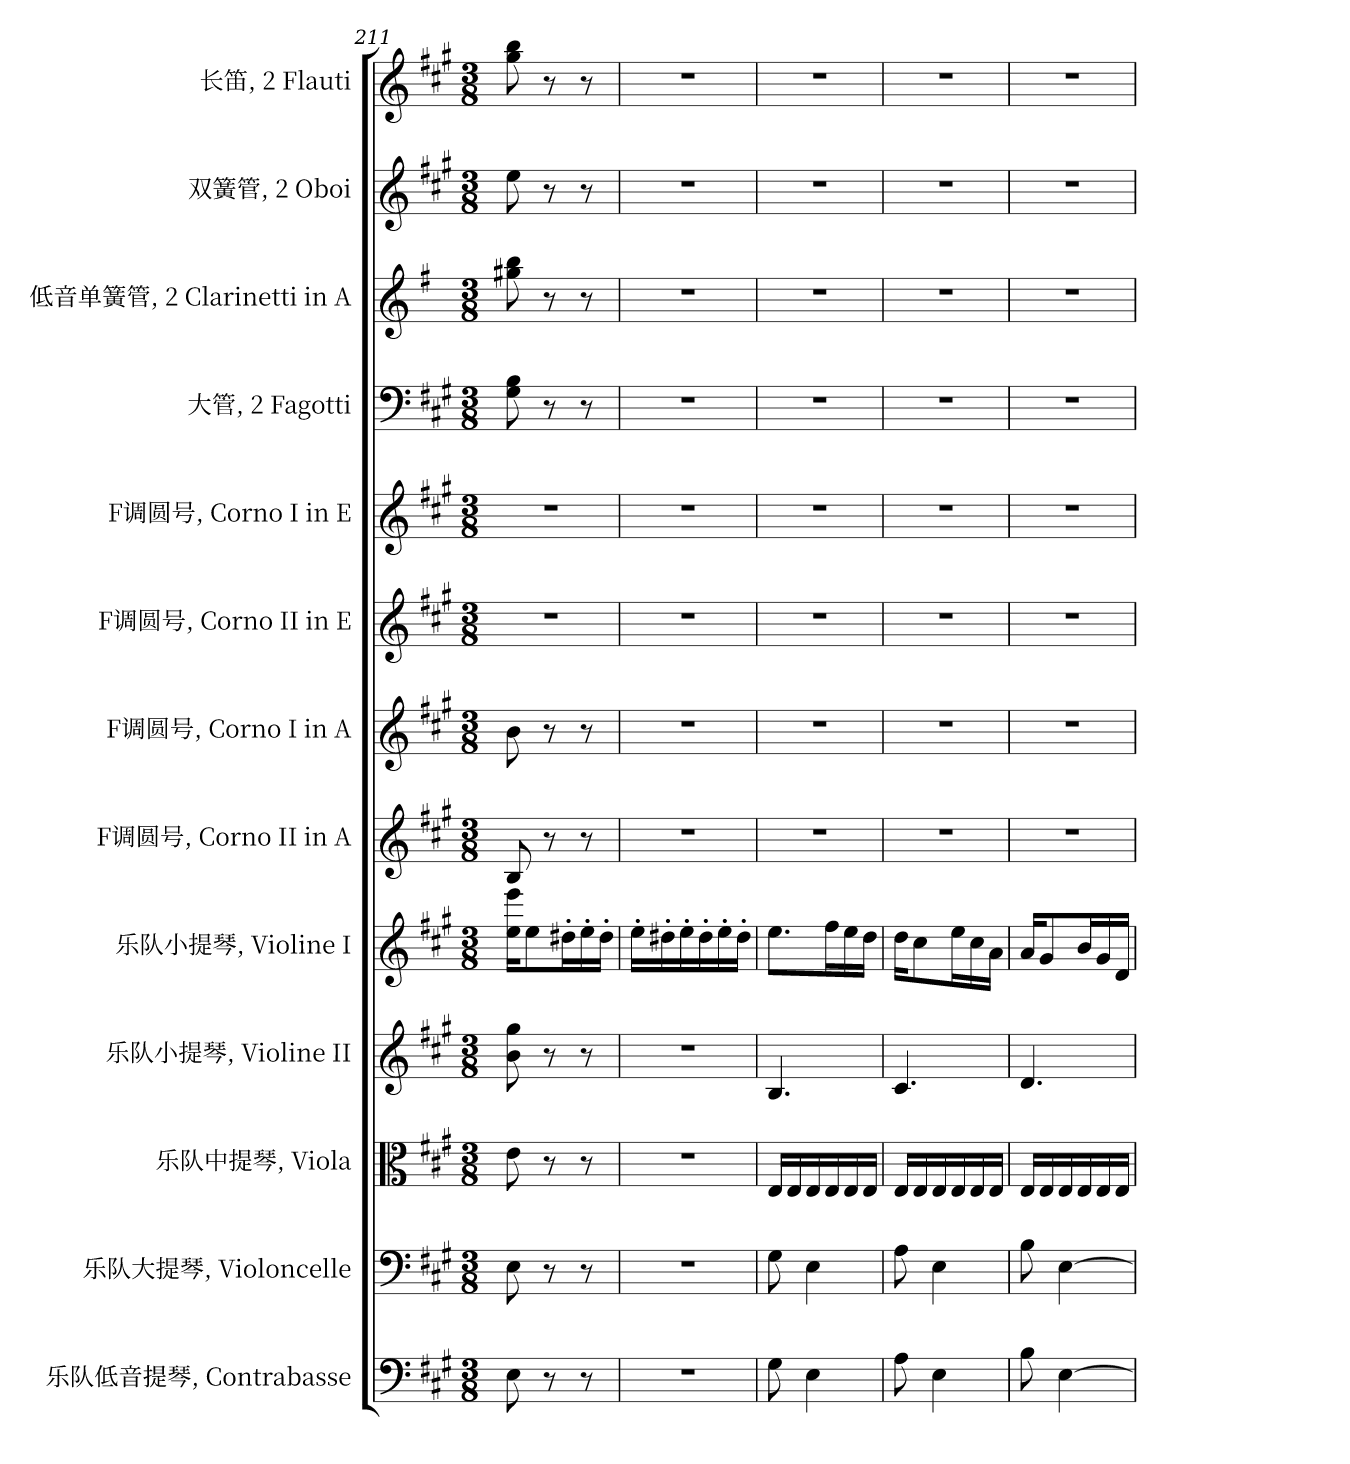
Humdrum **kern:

**kern	**kern	**kern	**kern	**kern	**kern	**kern	**kern	**kern	**kern	**kern	**kern	**kern
*part13	*part12	*part11	*part10	*part9	*part8	*part7	*part6	*part5	*part4	*part3	*part2	*part1
*staff13	*staff12	*staff11	*staff10	*staff9	*staff8	*staff7	*staff6	*staff5	*staff4	*staff3	*staff2	*staff1
*I"乐队低音提琴, Contrabasse	*I"乐队大提琴, Violoncelle	*I"乐队中提琴, Viola	*I"乐队小提琴, Violine II	*I"乐队小提琴, Violine I	*I"F调圆号, Corno II in A	*I"F调圆号, Corno I in A	*I"F调圆号, Corno II in E	*I"F调圆号, Corno I in E	*I"大管, 2 Fagotti	*I"低音单簧管, 2 Clarinetti in A	*I"双簧管, 2 Oboi	*I"长笛, 2 Flauti
*I'Cbs.	*	*	*	*	*	*	*	*	*	*	*I'Ob.	*I'Fl.
*clefF4	*clefF4	*clefC3	*clefG2	*clefG2	*clefG2	*clefG2	*clefG2	*clefG2	*clefF4	*clefG2	*clefG2	*clefG2
*ITrd7c12	*	*	*	*	*ITrd4c7	*ITrd4c7	*ITrd4c7	*ITrd4c7	*	*ITrd8c14	*	*
*k[f#c#g#]	*k[f#c#g#]	*k[f#c#g#]	*k[f#c#g#]	*k[f#c#g#]	*k[f#c#]	*k[f#c#]	*k[f#c#]	*k[f#c#]	*k[f#c#g#]	*k[f#]	*k[f#c#g#]	*k[f#c#g#]
*M3/8	*M3/8	*M3/8	*M3/8	*M3/8	*M3/8	*M3/8	*M3/8	*M3/8	*M3/8	*M3/8	*M3/8	*M3/8
*MM39	*MM39	*MM39	*MM39	*MM39	*MM39	*MM39	*MM39	*MM39	*MM39	*MM39	*MM39	*MM39
=211	=211	=211	=211	=211	=211	=211	=211	=211	=211	=211	=211	=211
8EE\	8E\	8e\	8b\ 8gg#\	16ee\ 16eee\KL	8E/	8e\	4.r	4.r	8G#\ 8B\	8g#X\ 8b\	8ee\	8gg#\ 8bb\
.	.	.	.	8ee\	.	.	.	.	.	.	.	.
*	*	*	*	*	*	*	*	*	*	*	*	*MM42
8r	8r	8r	8r	.	8r	8r	.	.	8r	8r	8r	8r
.	.	.	.	16dd#X'\L	.	.	.	.	.	.	.	.
*	*	*	*	*	*	*	*	*	*	*	*	*MM40
8r	8r	8r	8r	16ee'\	8r	8r	.	.	8r	8r	8r	8r
.	.	.	.	16dd#'\JJ	.	.	.	.	.	.	.	.
!!LO:PB:g=z
=212	=212	=212	=212	=212	=212	=212	=212	=212	=212	=212	=212	=212
*	*	*	*	*	*	*	*	*	*	*	*	*MM38
4.r	4.r	4.r	4.r	16ee'\LL	4.r	4.r	4.r	4.r	4.r	4.r	4.r	4.r
.	.	.	.	16dd#X'\	.	.	.	.	.	.	.	.
.	.	.	.	16ee'\	.	.	.	.	.	.	.	.
.	.	.	.	16dd#'\	.	.	.	.	.	.	.	.
.	.	.	.	16ee'\	.	.	.	.	.	.	.	.
.	.	.	.	16dd#'\JJ	.	.	.	.	.	.	.	.
=213	=213	=213	=213	=213	=213	=213	=213	=213	=213	=213	=213	=213
*	*	*	*	*	*	*	*	*	*	*	*	*MM38
8GG#\	8G#\	16E/LL	4.B/	8.ee\L	4.r	4.r	4.r	4.r	4.r	4.r	4.r	4.r
.	.	16E/	.	.	.	.	.	.	.	.	.	.
4EE\	4E\	16E/	.	.	.	.	.	.	.	.	.	.
.	.	16E/	.	16ff#\L	.	.	.	.	.	.	.	.
.	.	16E/	.	16ee\	.	.	.	.	.	.	.	.
.	.	16E/JJ	.	16dd\JJ	.	.	.	.	.	.	.	.
=214	=214	=214	=214	=214	=214	=214	=214	=214	=214	=214	=214	=214
*	*	*	*	*	*	*	*	*	*	*	*	*MM38
8AA\	8A\	16E/LL	4.c#/	16dd\KL	4.r	4.r	4.r	4.r	4.r	4.r	4.r	4.r
.	.	16E/	.	8cc#\	.	.	.	.	.	.	.	.
4EE\	4E\	16E/	.	.	.	.	.	.	.	.	.	.
.	.	16E/	.	16ee\L	.	.	.	.	.	.	.	.
.	.	16E/	.	16cc#\	.	.	.	.	.	.	.	.
.	.	16E/JJ	.	16a\JJ	.	.	.	.	.	.	.	.
=215	=215	=215	=215	=215	=215	=215	=215	=215	=215	=215	=215	=215
*	*	*	*	*	*	*	*	*	*	*	*	*MM38
8BB\	8B\	16E/LL	4.d/	16a/KL	4.r	4.r	4.r	4.r	4.r	4.r	4.r	4.r
.	.	16E/	.	8g#/	.	.	.	.	.	.	.	.
[4EE\	[4E\	16E/	.	.	.	.	.	.	.	.	.	.
.	.	16E/	.	16b/L	.	.	.	.	.	.	.	.
.	.	16E/	.	16g#/	.	.	.	.	.	.	.	.
.	.	16E/JJ	.	16d/JJ	.	.	.	.	.	.	.	.
=	=	=	=	=	=	=	=	=	=	=	=	=
*-	*-	*-	*-	*-	*-	*-	*-	*-	*-	*-	*-	*-
